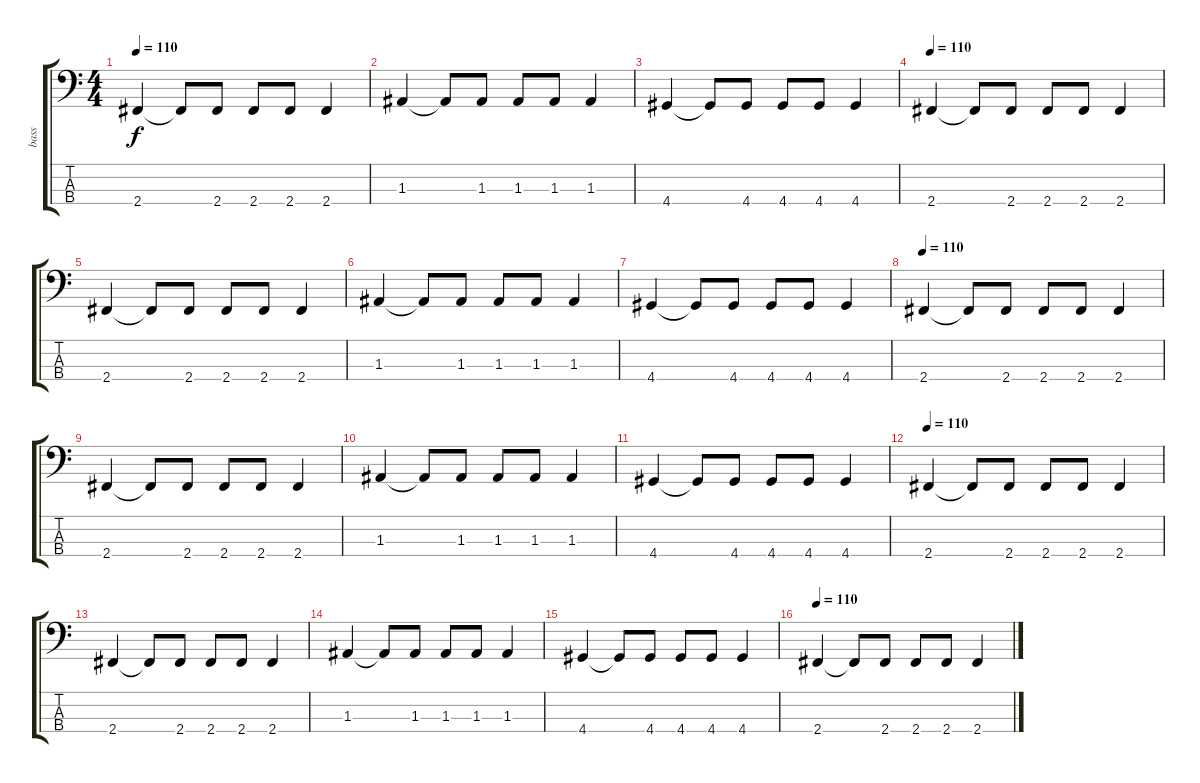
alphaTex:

\track ("bass" "bass") {instrument electricbassfinger}
\staff {score tabs}
\tuning (G2 D2 A1 E1) {hide}
\ts (4 4)
\tempo 110
\clef f4
\ks c
2.4.4{dy f} 2.4{t}.8 2.4.8 2.4.8 2.4.8 2.4.4 |
1.3.4 1.3{t}.8 1.3.8 1.3.8 1.3.8 1.3.4 |
4.4.4 4.4{t}.8 4.4.8 4.4.8 4.4.8 4.4.4 |
\tempo 110
2.4.4 2.4{t}.8 2.4.8 2.4.8 2.4.8 2.4.4 |
2.4.4 2.4{t}.8 2.4.8 2.4.8 2.4.8 2.4.4 |
1.3.4 1.3{t}.8 1.3.8 1.3.8 1.3.8 1.3.4 |
4.4.4 4.4{t}.8 4.4.8 4.4.8 4.4.8 4.4.4 |
\tempo 110
2.4.4 2.4{t}.8 2.4.8 2.4.8 2.4.8 2.4.4 |
2.4.4 2.4{t}.8 2.4.8 2.4.8 2.4.8 2.4.4 |
1.3.4 1.3{t}.8 1.3.8 1.3.8 1.3.8 1.3.4 |
4.4.4 4.4{t}.8 4.4.8 4.4.8 4.4.8 4.4.4 |
\tempo 110
2.4.4 2.4{t}.8 2.4.8 2.4.8 2.4.8 2.4.4 |
2.4.4 2.4{t}.8 2.4.8 2.4.8 2.4.8 2.4.4 |
1.3.4 1.3{t}.8 1.3.8 1.3.8 1.3.8 1.3.4 |
4.4.4 4.4{t}.8 4.4.8 4.4.8 4.4.8 4.4.4 |
\tempo 110
2.4.4 2.4{t}.8 2.4.8 2.4.8 2.4.8 2.4.4
